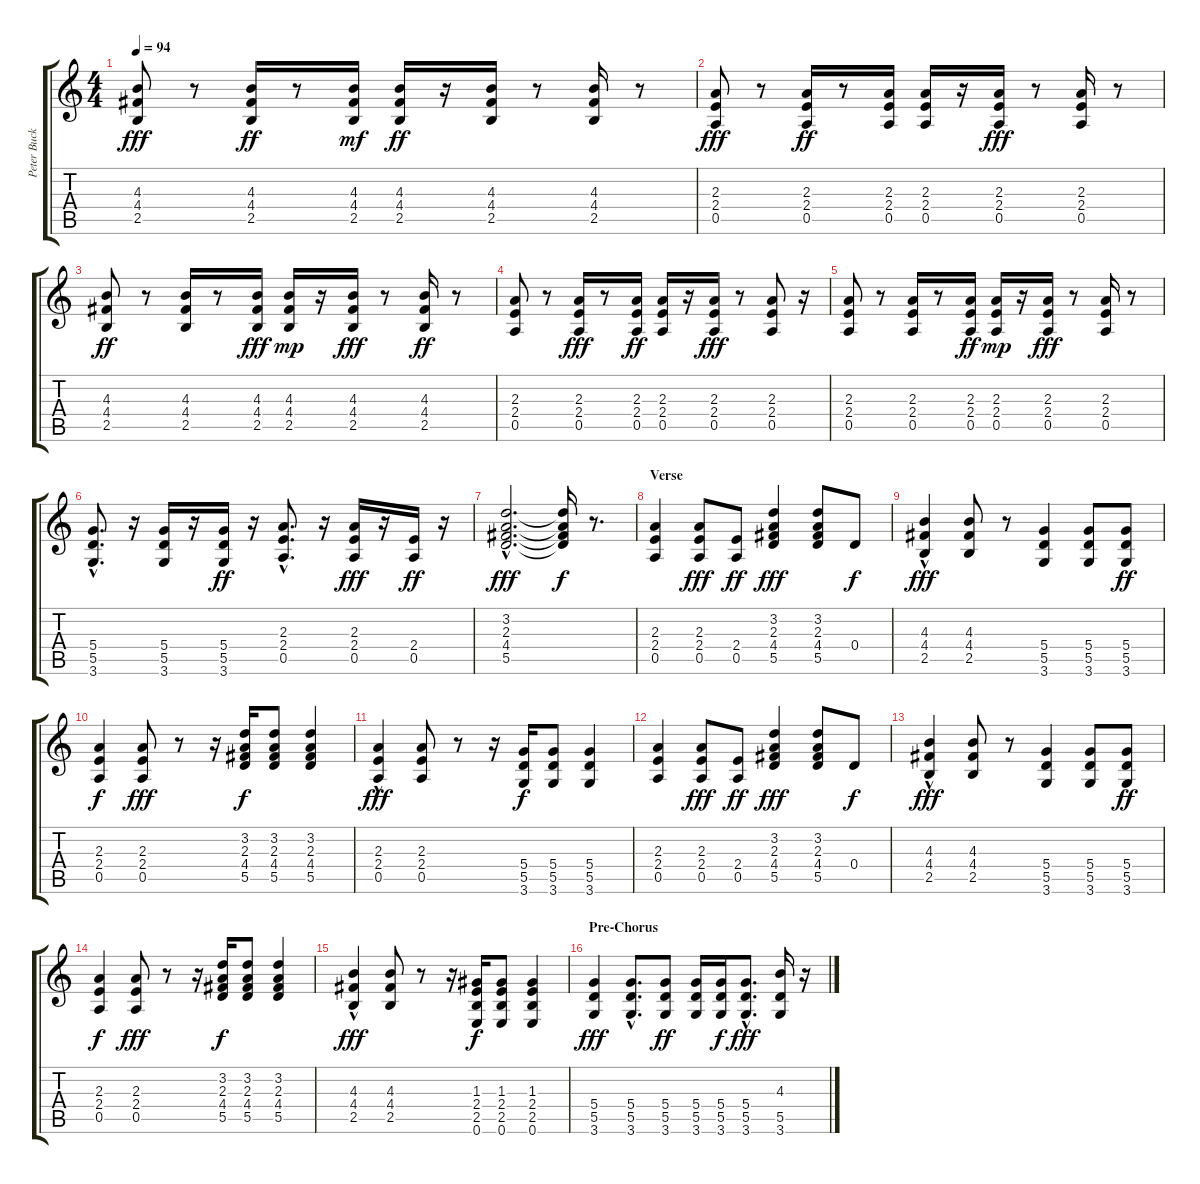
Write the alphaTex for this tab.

\track ("Peter Buck (Rhythm Guitar)" "Peter Buck") {instrument distortionguitar}
\staff {score tabs}
\tuning (E4 B3 G3 D3 A2 E2) {hide}
\ts (4 4)
\tempo 94
\clef g2
\ks c
(4.3 4.4 2.5).8{dy fff} r.8 (4.3 4.4 2.5).16{dy ff} r.8 (4.3 4.4 2.5).16{dy mf} (4.3 4.4 2.5).16{dy ff} r.16 (4.3 4.4 2.5).16 r.8 (4.3 4.4 2.5).16 r.8 |
(2.3 2.4 0.5).8{dy fff} r.8 (2.3 2.4 0.5).16{dy ff} r.8 (2.3 2.4 0.5).16 (2.3 2.4 0.5).16 r.16 (2.3 2.4 0.5).16{dy fff} r.8 (2.3 2.4 0.5).16 r.8 |
(4.3 4.4 2.5).8{dy ff} r.8 (4.3 4.4 2.5).16 r.8 (4.3 4.4 2.5).16{dy fff} (4.3 4.4 2.5).16{dy mp} r.16 (4.3 4.4 2.5).16{dy fff} r.8 (4.3 4.4 2.5).16{dy ff} r.8 |
(2.3 2.4 0.5).8 r.8 (2.3 2.4 0.5).16{dy fff} r.8 (2.3 2.4 0.5).16{dy ff} (2.3 2.4 0.5).16 r.16 (2.3 2.4 0.5).16{dy fff} r.8 (2.3 2.4 0.5).8 r.16 |
(2.3 2.4 0.5).8 r.8 (2.3 2.4 0.5).16 r.8 (2.3 2.4 0.5).16{dy ff} (2.3 2.4 0.5).16{dy mp} r.16 (2.3 2.4 0.5).16{dy fff} r.8 (2.3 2.4 0.5).16 r.8 |
(5.4{hac} 5.5{hac} 3.6{hac}).8{d} r.16 (5.4 5.5 3.6).16 r.16 (5.4 5.5 3.6).16{dy ff} r.16 (2.3 2.4{hac} 0.5{hac}).8{d} r.16 (2.3 2.4 0.5).16{dy fff} r.16 (2.4 0.5).16{dy ff} r.16 |
(3.2{hac} 2.3{hac} 4.4{hac} 5.5{hac}).2{d dy fff} (3.2{t} 2.3{t} 4.4{t} 5.5{t}).16{dy f} r.8{d} |
\section ("" "Verse")
(2.3 2.4 0.5).4 (2.3 2.4 0.5).8{dy fff} (2.4 0.5).8{dy ff} (3.2 2.3 4.4 5.5).4{dy fff} (3.2 2.3 4.4 5.5).8 0.4.8{dy f} |
(4.3{hac} 4.4{hac} 2.5).4{dy fff} (4.3 4.4 2.5).8 r.8 (5.4 5.5 3.6).4 (5.4 5.5 3.6).8 (5.4 5.5 3.6).8{dy ff} |
(2.3 2.4 0.5).4{dy f} (2.3 2.4 0.5).8{dy fff} r.8 r.16 (3.2 2.3 4.4 5.5).16{dy f} (3.2 2.3 4.4 5.5).8 (3.2 2.3 4.4 5.5).4 |
(2.3{hac} 2.4{hac} 0.5).4{dy fff} (2.3 2.4 0.5).8 r.8 r.16 (5.4 5.5 3.6).16{dy f} (5.4 5.5 3.6).8 (5.4 5.5 3.6).4 |
(2.3 2.4 0.5).4 (2.3 2.4 0.5).8{dy fff} (2.4 0.5).8{dy ff} (3.2 2.3 4.4 5.5).4{dy fff} (3.2 2.3 4.4 5.5).8 0.4.8{dy f} |
(4.3{hac} 4.4{hac} 2.5).4{dy fff} (4.3 4.4 2.5).8 r.8 (5.4 5.5 3.6).4 (5.4 5.5 3.6).8 (5.4 5.5 3.6).8{dy ff} |
(2.3 2.4 0.5).4{dy f} (2.3 2.4 0.5).8{dy fff} r.8 r.16 (3.2 2.3 4.4 5.5).16{dy f} (3.2 2.3 4.4 5.5).8 (3.2 2.3 4.4 5.5).4 |
(4.3{hac} 4.4{hac} 2.5).4{dy fff} (4.3 4.4 2.5).8 r.8 r.16 (1.3 2.4 2.5 0.6).16{dy f} (1.3 2.4 2.5 0.6).8 (1.3 2.4 2.5 0.6).4 |
\section ("" "Pre-Chorus")
(5.4 5.5 3.6).4{dy fff} (5.4{hac} 5.5{hac} 3.6{hac}).8{d} (5.4 5.5 3.6).8{dy ff} (5.4 5.5 3.6).16 (5.4 5.5 3.6).16{dy f} (5.4{hac} 5.5{hac} 3.6{hac}).8{d dy fff} (4.3 5.5 3.6).16 r.16
